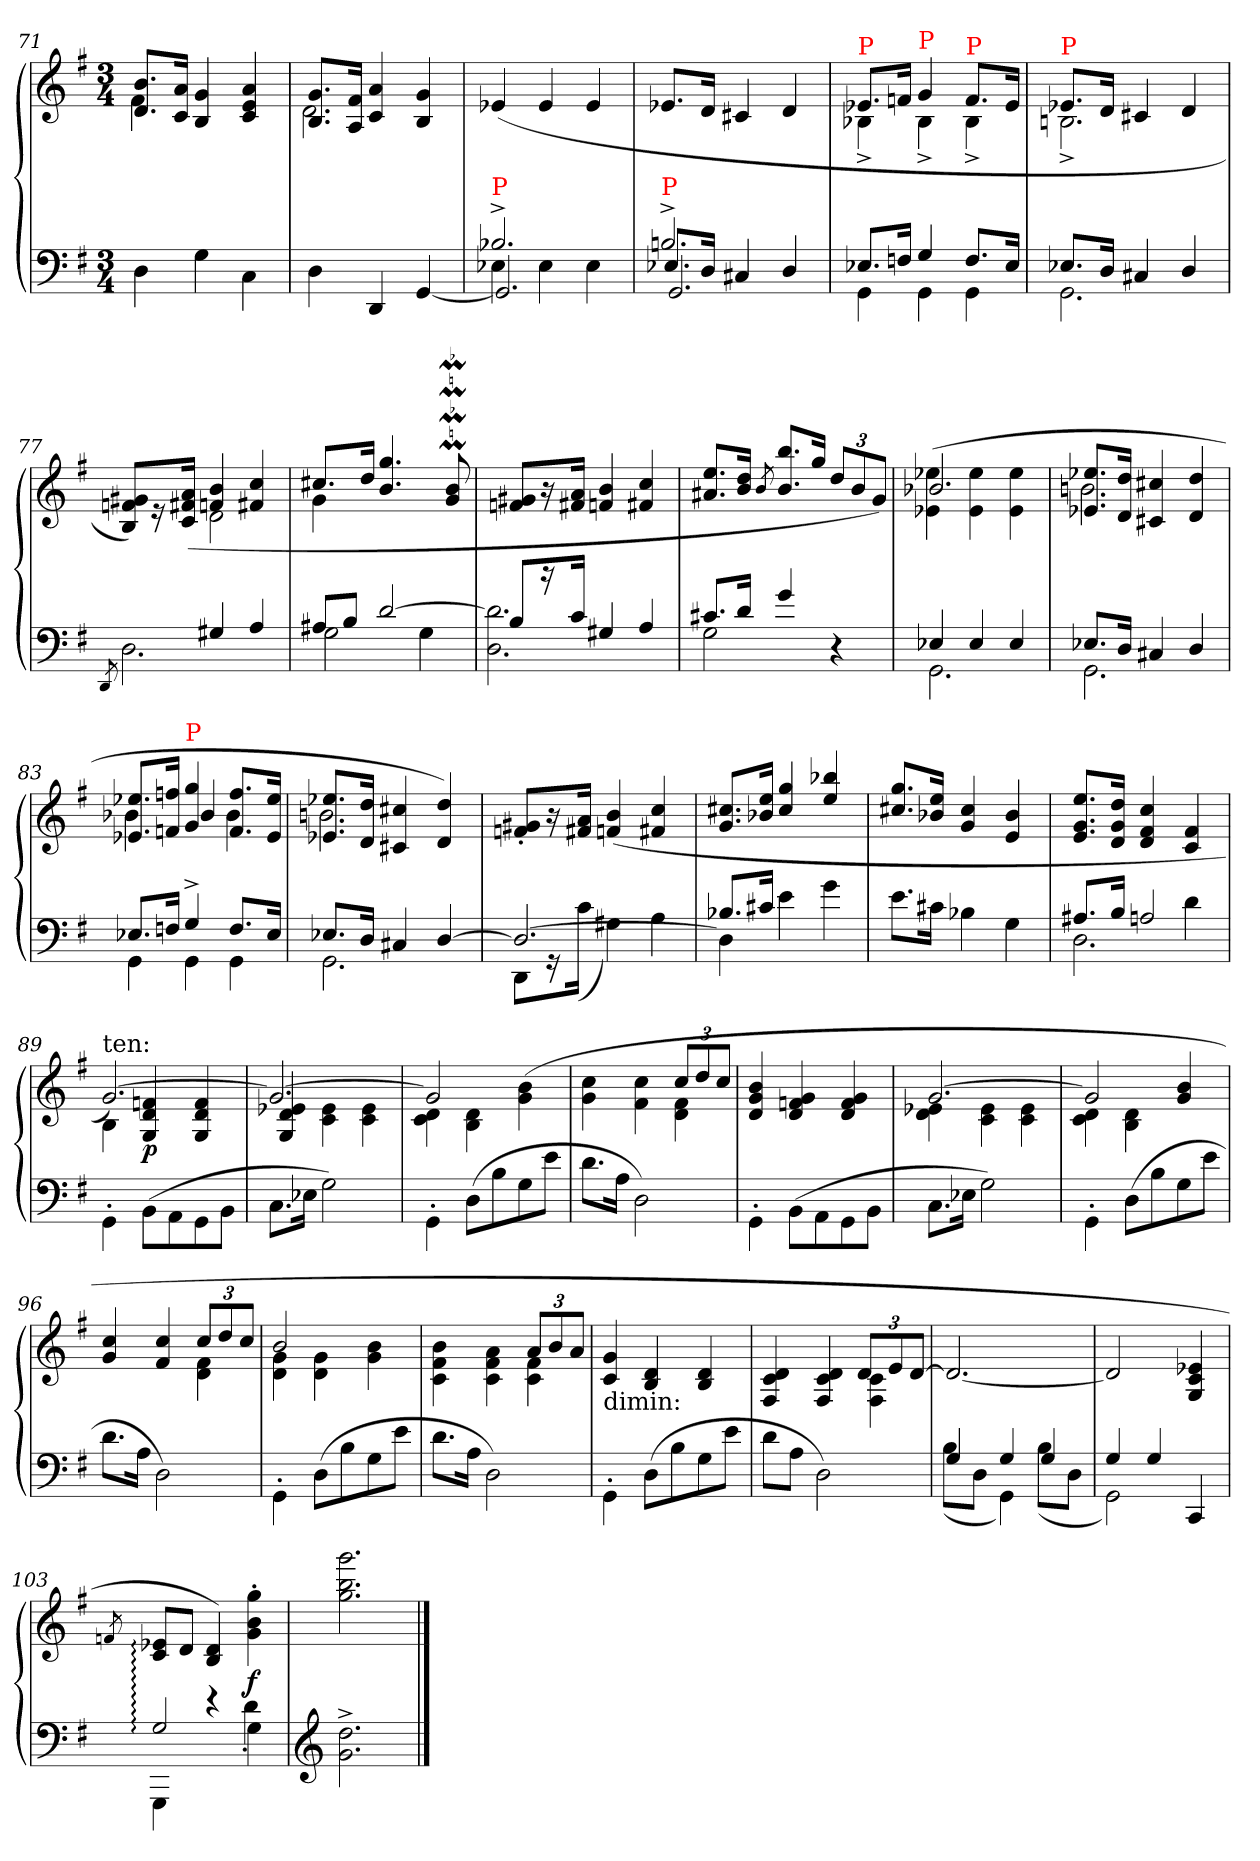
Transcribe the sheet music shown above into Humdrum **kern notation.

**kern	**kern	**dynam
*part1	*part1	*part1
*staff2	*staff1	*staff1/2
*clefF4	*clefG2	*
*k[f#]	*k[f#]	*
*G:	*G:	*
*M3/4	*M3/4	*
=71	=71	=71
*	*^	*
4D	8.b 8.dL	4f#	.
.	16a 16cJk	.	.
4G	4g 4B	2ryy	.
4C\	4a 4e 4c	.	.
=72	=72	=72	=72
4D\	8.g 8.BL	2.d	.
.	16f# 16AJk	.	.
4DD	4a 4c	.	.
[4GG	4g 4B	.	.
*	*v	*v	*
=73	=73	=73
*^	*	*
*	*^	*	*
!LO:TX:a:color=red:t=P	!	!	!	!
2.B-X^>/	4E-X\	2.GG]	(4e-X	.
.	4E-\	.	4e-	.
.	4E-\	.	4e-	.
=74	=74	=74	=74	=74
!LO:TX:a:color=red:t=P	!	!	!	!
2.Bn^>/	8.E-X/L	2.GG	8.e-XL	.
.	16DJk	.	16dJk	.
.	4C#X/	.	4c#X	.
.	4D/	.	4d	.
*	*v	*v	*	*
=75	=75	=75	=75
*	*	*^	*
!	!	!LO:TX:a:color=red:t=P	!	!
8.E-XL	4GG	8.e-XL	4B-X^	.
16FnJk	.	16fnJk	.	.
!	!	!LO:TX:a:color=red:t=P	!	!
4G	4GG	4g	4B-^	.
!	!	!LO:TX:a:color=red:t=P	!	!
8.FL	4GG	8.fL	4B-^	.
16E-Jk	.	16e-Jk	.	.
=76	=76	=76	=76	=76
!	!	!LO:TX:a:color=red:t=P	!	!
8.E-XL	2.GG	8.e-XL	2.Bn^	.
16DJk	.	16dJk	.	.
4C#X	.	4c#X	.	.
4D	.	4d	.	.
=77	=77	=77	=77	=77
.	8qDD/	.	.	.
4ryy	2.D	8g#X/ 8fn/ 8B/L)	4ryy	.
.	.	16r	.	.
.	.	(>16a 16f#X 16cJk	.	.
4G#X	.	4b 4fn	2d	.
4A	.	4cc 4f#X	.	.
=78	=78	=78	=78	=78
8A#XL	2G	8.cc#XL	4g	.
8BJ	.	.	.	.
.	.	16ddJk	.	.
[2d	.	4.gg/ 4.b/	2ryy	.
.	4G	.	.	.
.	.	8bm 8gm	.	.
*	*	*v	*v	*
=79	=79	=79	=79
8BL	2.d] 2.D	8g#X/ 8fn/L	.
16r	.	16r	.
16cJk	.	16a 16f#XJk	.
4G#X	.	4b 4fn	.
4A	.	4cc 4f#X	.
=80	=80	=80	=80
8.c#XL	2G	8.ee/ 8.a#X/L	.
16dJk	.	16dd 16bJk	.
.	.	8qb/	.
4g	.	8.bb/ 8.b/L	.
.	.	16ggJk	.
*	*	*Xbrackettup	*
4r	4ryy	12dd/L	.
.	.	12b	.
.	.	12gJ)	.
=81	=81	=81	=81
*	*	*^	*
4E-X	2.GG	2.b-X	(>4ee-X 4e-X	.
4E-	.	.	4ee- 4e-	.
4E-	.	.	4ee- 4e-	.
=82	=82	=82	=82	=82
8.E-XL	2.GG	8.ee-X 8.e-XL	2.bn	.
16DJk	.	16dd 16dJk	.	.
4C#X	.	4cc#X 4c#X	.	.
4D	.	4dd 4d	.	.
=83	=83	=83	=83	=83
8.E-XL	4GG	8.ee-X 8.e-XL	4b-X	.
16FnJk	.	16ffn 16fnJk	.	.
!	!	!LO:TX:a:color=red:t=P	!	!
4G^	4GG	4gg/ 4g/	4b-/	.
8.FL	4GG	8.ff 8.fL	4b-	.
16E-Jk	.	16ee- 16e-Jk	.	.
=84	=84	=84	=84	=84
8.E-XL	2.GG	8.ee-X 8.e-XL	2.bn	.
16DJk	.	16dd 16dJk	.	.
4C#X	.	4cc#X 4c#X	.	.
[4D	.	4dd 4d)	.	.
*	*	*v	*v	*
=85	=85	=85	=85
2.D_	8DDL	8g#X'>/ 8fn'>/L	.
.	16r	16r	.
.	(>16cJk	16a 16f#XJk	.
.	4G#X)	(>4b 4fn	.
.	4A	4cc 4f#X	.
=86	=86	=86	=86
8.B-XL	4D]	8.cc#X/ 8.g/L	.
16c#XJk	.	16ee 16b-XJk	.
4e\	2ryy	4gg/ 4cc#/	.
4g\	.	4bb-X/ 4ee/	.
*v	*v	*	*
=87	=87	=87
8.e\L	8.gg/ 8.cc#X/L	.
16c#XJk	16ee 16b-XJk	.
4B-X	4cc# 4g	.
4G	4b- 4e	.
=88	=88	=88
*^	*	*
*	*^	*	*
8.A#XL	4ryy	2.D\	8.ee 8.g 8.eL	.
16BJk	.	.	16dd 16g 16dJk	.
4ryy	2An/	.	4cc 4f# 4d	.
4d\	.	.	4f# 4c	.
*v	*v	*v	*	*
=89	=89	=89
*	*^	*
!	!LO:TX:a:t=ten&colon;	!	!
4GG'\	[2.g)	4B\	.
(<8BB\L	.	4fn/ 4d/ 4G/	p
8AA	.	.	.
8GG	.	4f/ 4d/ 4G/	.
8BBJ	.	.	.
=90	=90	=90	=90
8.CL	2.g_	4e-X/ 4d/ 4G/	.
16E-XJk	.	.	.
2G)	.	4e-\ 4c\	.
.	.	4e-\ 4c\	.
=91	=91	=91	=91
4GG'\	2g]	4d 4c	.
(>8DL	.	4d 4B	.
8B	.	.	.
8G	4ryy	(>4b\ 4g\	.
8eJ	.	.	.
=92	=92	=92	=92
8.dL	2ryy	4cc\ 4g\	.
16AJk	.	.	.
2D)	.	4cc\ 4f#\	.
.	12ccL	4f# 4d	.
.	12dd	.	.
.	12ccJ	.	.
*	*v	*v	*
=93	=93	=93
4GG'\	4b 4g 4d	.
(>8BB\L	4g 4fn 4d	.
8AA	.	.
8GG	4g 4f 4d	.
8BBJ	.	.
=94	=94	=94
*	*^	*
8.CL	[2.g	4e-X 4d	.
16E-XJk	.	.	.
2G)	.	4e- 4c	.
.	.	4e- 4c	.
=95	=95	=95	=95
4GG'\	2g]	4d 4c	.
(8DL	.	4d 4B	.
8B	.	.	.
8G	4ryy	4b 4g	.
8eJ	.	.	.
=96	=96	=96	=96
8.dL	4cc 4g	2ryy	.
16AJk	.	.	.
2D)	4cc 4f#	.	.
.	12ccL	4f# 4d	.
.	12dd	.	.
.	12ccJ	.	.
=97	=97	=97	=97
4GG'\	2b	4g 4d	.
(8DL	.	4g 4d	.
8B	.	.	.
8G	4ryy	4b\ 4g\	.
8eJ	.	.	.
=98	=98	=98	=98
8.d\L	4b\ 4f#\ 4c\	2ryy	.
16AJk	.	.	.
2D)	4a\ 4f#\ 4c\	.	.
.	12aL	4f# 4c	.
.	12b	.	.
.	12aJ	.	.
*	*v	*v	*
=99	=99	=99
!	!LO:TX:c:t=dimin&colon;	!
4GG'\	4g 4c	.
(8DL	4d 4B	.
8B	.	.
8G	4d 4B	.
8eJ	.	.
=100	=100	=100
*	*^	*
8dL	4d 4c 4F#	2ryy	.
8AJ	.	.	.
2D)	4d 4c 4F#	.	.
.	12dL	4c 4F#	.
.	12e	.	.
.	[12dJ	.	.
*	*v	*v	*
=101	=101	=101
*^	*	*
4G	(<8BL	2.d_	.
.	8DJ	.	.
4G	4GG)	.	.
4G	(<8BL	.	.
.	8DJ	.	.
=102	=102	=102	=102
4G	2GG)	2d]	.
4G	.	.	.
4ryy	4CC	4e-X/ 4c/ 4G/	.
=103	=103	=103	=103
.	.	8qfn/	.
4GGG\	2G::/	8e-X::/ 8c::/L	.
.	.	8dJ	.
4r	.	4d/ 4B/)	.
4G\	4d'>	4gg' 4b' 4g'	f
*v	*v	*	*
=104	=104	=104
*clefG2	*	*
*^	*	*
!LO:TX:a:color=red:t=P	!	!	!
*v	*v	*	*
2.g^ 2.dd^	2.ggg 2.bb 2.gg	.
==	==	==
*-	*-	*-
